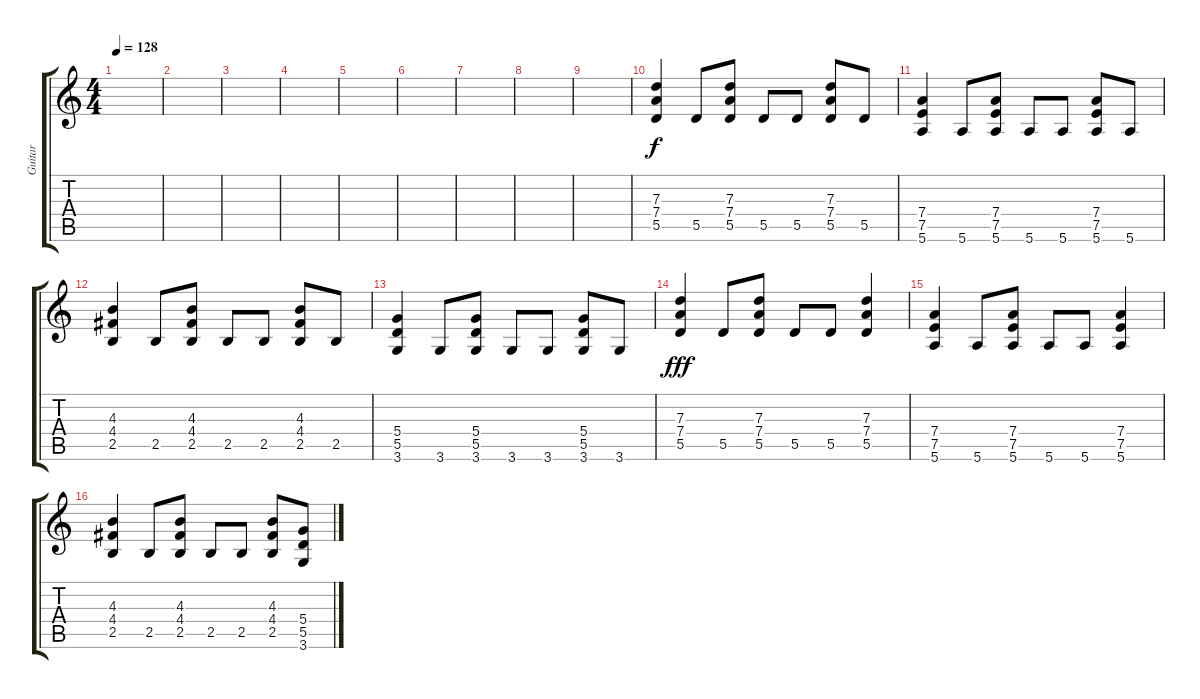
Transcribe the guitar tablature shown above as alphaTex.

\track ("Guitar" "Guitar") {instrument distortionguitar}
\staff {score tabs}
\tuning (E4 B3 G3 D3 A2 E2) {hide}
\ts (4 4)
\tempo 128
\clef g2
\ks c
|
|
|
|
|
|
|
|
|
(7.3 7.4 5.5).4 5.5.8{dy f} (7.3 7.4 5.5).8 5.5.8 5.5.8 (7.3 7.4 5.5).8 5.5.8 |
(7.4 7.5 5.6).4 5.6.8 (7.4 7.5 5.6).8 5.6.8 5.6.8 (7.4 7.5 5.6).8 5.6.8 |
(4.3 4.4 2.5).4 2.5.8 (4.3 4.4 2.5).8 2.5.8 2.5.8 (4.3 4.4 2.5).8 2.5.8 |
(5.4 5.5 3.6).4 3.6.8 (5.4 5.5 3.6).8 3.6.8 3.6.8 (5.4 5.5 3.6).8 3.6.8 |
(7.3 7.4 5.5).4{dy fff} 5.5.8 (7.3 7.4 5.5).8 5.5.8 5.5.8 (7.3 7.4 5.5).4 |
(7.4 7.5 5.6).4 5.6.8 (7.4 7.5 5.6).8 5.6.8 5.6.8 (7.4 7.5 5.6).4 |
(4.3 4.4 2.5).4 2.5.8 (4.3 4.4 2.5).8 2.5.8 2.5.8 (4.3 4.4 2.5).8 (5.4 5.5 3.6).8
